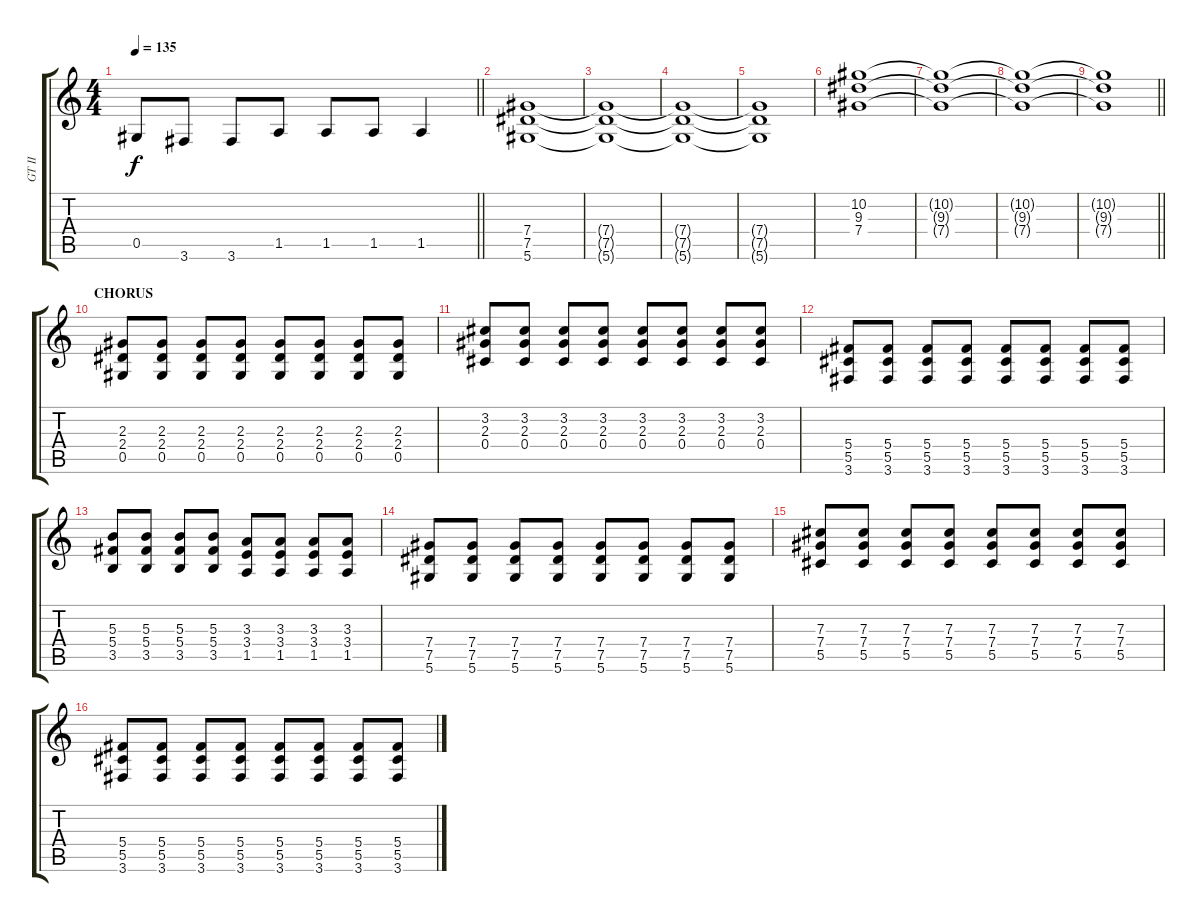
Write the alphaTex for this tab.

\track ("GT II" "GT II") {instrument overdrivenguitar}
\staff {score tabs}
\tuning (Eb4 Bb3 Gb3 Db3 Ab2 Eb2) {hide}
\ts (4 4)
\tempo 135
\clef g2
\barLineRight lightlight
\ks c
0.5.8{dy f} 3.6.8 3.6.8 1.5.8 1.5.8 1.5.8 1.5.4 |
\section ("" "")
(7.4 7.5 5.6).1 |
(7.4{t} 7.5{t} 5.6{t}).1 |
(7.4{t} 7.5{t} 5.6{t}).1 |
(7.4{t} 7.5{t} 5.6{t}).1 |
(10.2 9.3 7.4).1 |
(10.2{t} 9.3{t} 7.4{t}).1 |
(10.2{t} 9.3{t} 7.4{t}).1 |
\barLineRight lightlight
(10.2{t} 9.3{t} 7.4{t}).1 |
\section ("" "CHORUS")
(2.3 2.4 0.5).8 (2.3 2.4 0.5).8 (2.3 2.4 0.5).8 (2.3 2.4 0.5).8 (2.3 2.4 0.5).8 (2.3 2.4 0.5).8 (2.3 2.4 0.5).8 (2.3 2.4 0.5).8 |
(3.2 2.3 0.4).8 (3.2 2.3 0.4).8 (3.2 2.3 0.4).8 (3.2 2.3 0.4).8 (3.2 2.3 0.4).8 (3.2 2.3 0.4).8 (3.2 2.3 0.4).8 (3.2 2.3 0.4).8 |
(5.4 5.5 3.6).8 (5.4 5.5 3.6).8 (5.4 5.5 3.6).8 (5.4 5.5 3.6).8 (5.4 5.5 3.6).8 (5.4 5.5 3.6).8 (5.4 5.5 3.6).8 (5.4 5.5 3.6).8 |
(5.3 5.4 3.5).8 (5.3 5.4 3.5).8 (5.3 5.4 3.5).8 (5.3 5.4 3.5).8 (3.3 3.4 1.5).8 (3.3 3.4 1.5).8 (3.3 3.4 1.5).8 (3.3 3.4 1.5).8 |
(7.4 7.5 5.6).8 (7.4 7.5 5.6).8 (7.4 7.5 5.6).8 (7.4 7.5 5.6).8 (7.4 7.5 5.6).8 (7.4 7.5 5.6).8 (7.4 7.5 5.6).8 (7.4 7.5 5.6).8 |
(7.3 7.4 5.5).8 (7.3 7.4 5.5).8 (7.3 7.4 5.5).8 (7.3 7.4 5.5).8 (7.3 7.4 5.5).8 (7.3 7.4 5.5).8 (7.3 7.4 5.5).8 (7.3 7.4 5.5).8 |
(5.4 5.5 3.6).8 (5.4 5.5 3.6).8 (5.4 5.5 3.6).8 (5.4 5.5 3.6).8 (5.4 5.5 3.6).8 (5.4 5.5 3.6).8 (5.4 5.5 3.6).8 (5.4 5.5 3.6).8
